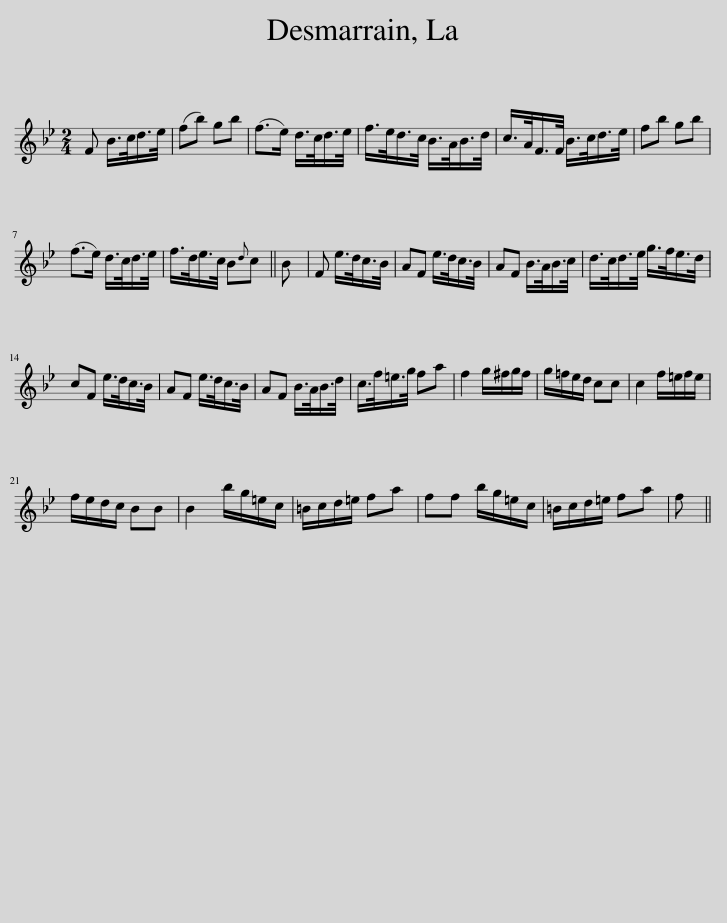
X:1
L:1/8
M:2/4
I:linebreak $
K:Bb
V:1 treble
V:1
 F B/>c/d/>e/ | (fb) gb | (f>e) d/>c/d/>e/ | f/>e/d/>c/ B/>A/B/>d/ | c/>A/F/>F/ B/>c/d/>e/ | %5
 fb gb |$ (f>e) d/>c/d/>e/ | f/>d/e/>c/ B{d}c || B | F e/>d/c/>B/ | %10
 AF e/>d/c/>B/ | AF B/>A/B/>c/ | d/>c/d/>e/ g/>f/e/>d/ |$ cF e/>d/c/>B/ | AF e/>d/c/>B/ | %15
 AF B/>A/B/>d/ | c/>f/=e/>g/ fa | f2 g/^f/g/f/ | g/=f/e/d/ cc | c2 f/=e/f/e/ |$ %20
 f/e/d/c/ BB | B2 b/g/=e/c/ | =B/c/d/=e/ fa | ff b/g/=e/c/ | =B/c/d/=e/ fa | %25
 f || %26
